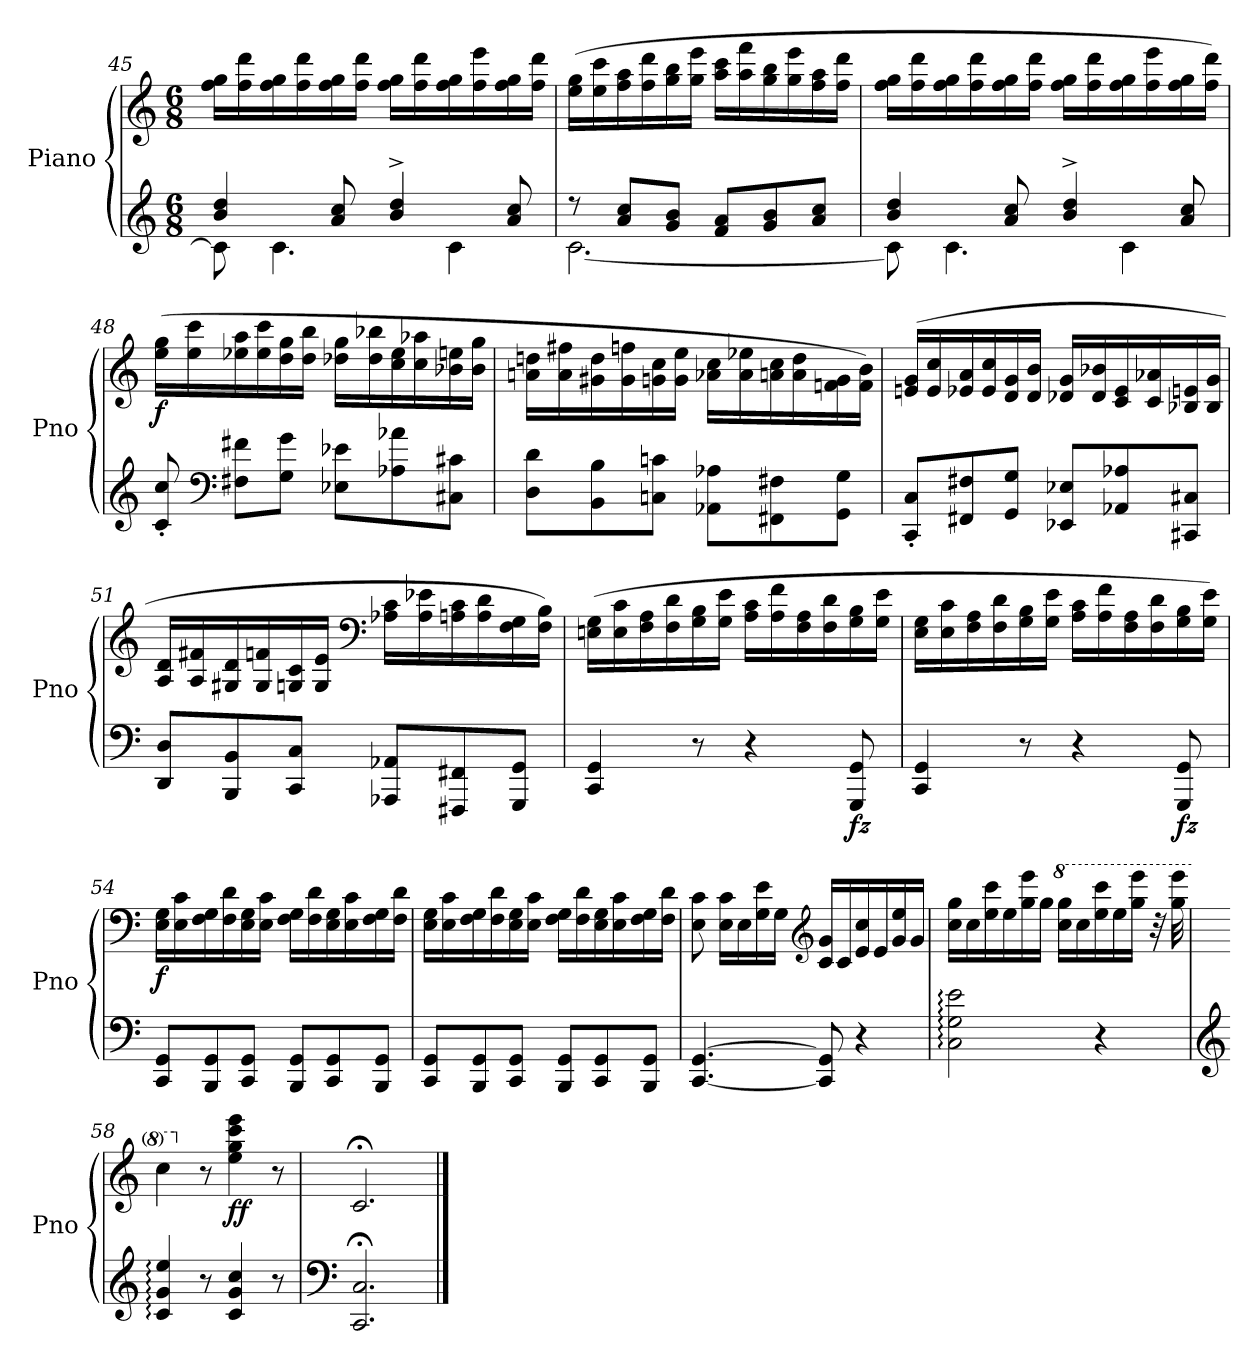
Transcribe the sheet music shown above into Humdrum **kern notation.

**kern	**kern	**dynam
*part1	*part1	*part1
*staff2	*staff1	*staff1/2
*I"Piano	*	*
*I'Pno	*	*
!!LO:LB:g=z
*clefG2	*clefG2	*
*k[]	*k[]	*
*M6/8	*M6/8	*
=45	=45	=45
*^	*	*
4b/ 4dd/	8c\]	16ff\ 16gg\LL	.
.	.	16ff\ 16ddd\	.
.	4.c\	16ff\ 16gg\	.
.	.	16ff\ 16ddd\	.
8a/ 8cc/	.	16ff\ 16gg\	.
.	.	16ff\ 16ddd\JJ	.
4b/^ 4dd/^	.	16ff\ 16gg\LL	.
.	.	16ff\ 16ddd\	.
.	4c\	16ff\ 16gg\	.
.	.	16ff\ 16eee\	.
8a/ 8cc/	.	16ff\ 16gg\	.
.	.	16ff\ 16ddd\JJ	.
=46	=46	=46	=46
8r	[2.c\	(>16ee\ 16gg\LL	.
.	.	16ee\ 16ccc\	.
8a/ 8cc/L	.	16ff\ 16aa\	.
.	.	16ff\ 16ddd\	.
8g/ 8b/J	.	16gg\ 16bb\	.
.	.	16gg\ 16eee\JJ	.
8f/ 8a/L	.	16aa\ 16ccc\LL	.
.	.	16aa\ 16fff\	.
8g/ 8b/	.	16gg\ 16bb\	.
.	.	16gg\ 16eee\	.
8a/ 8cc/J	.	16ff\ 16aa\	.
.	.	16ff\ 16ddd\JJ	.
=47	=47	=47	=47
4b/ 4dd/	8c\]	16ff\ 16gg\LL	.
.	.	16ff\ 16ddd\	.
.	4.c\	16ff\ 16gg\	.
.	.	16ff\ 16ddd\	.
8a/ 8cc/	.	16ff\ 16gg\	.
.	.	16ff\ 16ddd\JJ	.
4b/^ 4dd/^	.	16ff\ 16gg\LL	.
.	.	16ff\ 16ddd\	.
.	4c\	16ff\ 16gg\	.
.	.	16ff\ 16eee\	.
8a/ 8cc/	.	16ff\ 16gg\	.
.	.	16ff\ 16ddd\JJ)	.
*v	*v	*	*
!!LO:PB:g=z
=48	=48	=48
!	!	!LO:DY:b
8c/' 8cc/'	(>16ee\ 16gg\LL	f
.	16ee\ 16ccc\	.
*clefF4	*	*
8F#X\ 8f#X\L	16ee-X\ 16aa\	.
.	16ee-\ 16ccc\	.
8G\ 8g\J	16dd\ 16gg\	.
.	16dd\ 16bb\JJ	.
8E-X\ 8e-X\L	16dd-X\ 16gg\LL	.
.	16dd-\ 16bb-X\	.
8A-X\ 8a-X\	16cc\ 16ee-\	.
.	16cc\ 16aa-X\	.
8C#X\ 8c#X\J	16b-X\ 16een\	.
.	16b-\ 16gg\JJ	.
=49	=49	=49
8D\ 8d\L	16an\ 16ddn\LL	.
.	16a\ 16ff#X\	.
8BB\ 8B\	16g#X\ 16dd\	.
.	16g#\ 16ffn\	.
8Cn\ 8cn\J	16gn\ 16cc\	.
.	16g\ 16ee\JJ	.
8AA-X\ 8A-X\L	16a-X\ 16cc\LL	.
.	16a-\ 16ee-X\	.
8FF#X\ 8F#X\	16an\ 16cc\	.
.	16a\ 16dd\	.
8GG\ 8G\J	16fn\ 16g\	.
.	16f\ 16b\JJ)	.
=50	=50	=50
8CC/' 8C/'L	(>16en/ 16g/LL	.
.	16e/ 16cc/	.
8FF#X/ 8F#X/	16e-X/ 16a/	.
.	16e-/ 16cc/	.
8GG/ 8G/J	16d/ 16g/	.
.	16d/ 16b/JJ	.
8EE-X/ 8E-X/L	16d-X/ 16g/LL	.
.	16d-/ 16b-X/	.
8AA-X/ 8A-X/	16c/ 16e-/	.
.	16c/ 16a-X/	.
8CC#X/ 8C#X/J	16B-X/ 16en/	.
.	16B-/ 16g/JJ	.
!!LO:LB:g=z
=51	=51	=51
8DD/ 8D/L	16A/ 16d/LL	.
.	16A/ 16f#X/	.
8BBB/ 8BB/	16G#X/ 16d/	.
.	16G#/ 16fn/	.
8CC/ 8C/J	16Gn/ 16c/	.
.	16G/ 16e/JJ	.
*	*clefF4	*
8AAA-X/ 8AA-X/L	16A-X\ 16c\LL	.
.	16A-\ 16e-X\	.
8FFF#X/ 8FF#X/	16An\ 16c\	.
.	16A\ 16d\	.
8GGG/ 8GG/J	16F\ 16G\	.
.	16F\ 16B\JJ)	.
=52	=52	=52
4CC/ 4GG/	(>16En\ 16G\LL	.
.	16E\ 16c\	.
.	16F\ 16A\	.
.	16F\ 16d\	.
8r	16G\ 16B\	.
.	16G\ 16e\JJ	.
4r	16A\ 16c\LL	.
.	16A\ 16f\	.
.	16F\ 16A\	.
.	16F\ 16d\	.
!	!	!LO:DY:b=2
8GGG/ 8GG/	16G\ 16B\	fz
.	16G\ 16e\JJ	.
=53	=53	=53
4CC/ 4GG/	16E\ 16G\LL	.
.	16E\ 16c\	.
.	16F\ 16A\	.
.	16F\ 16d\	.
8r	16G\ 16B\	.
.	16G\ 16e\JJ	.
4r	16A\ 16c\LL	.
.	16A\ 16f\	.
.	16F\ 16A\	.
.	16F\ 16d\	.
!	!	!LO:DY:b=2
8GGG/ 8GG/	16G\ 16B\	fz
.	16G\ 16e\JJ)	.
!!LO:LB:g=z
=54	=54	=54
!	!	!LO:DY:b
8CC/ 8GG/L	16E\ 16G\LL	f
.	16E\ 16c\	.
8BBB/ 8GG/	16F\ 16G\	.
.	16F\ 16d\	.
8CC/ 8GG/J	16E\ 16G\	.
.	16E\ 16c\JJ	.
8BBB/ 8GG/L	16F\ 16G\LL	.
.	16F\ 16d\	.
8CC/ 8GG/	16E\ 16G\	.
.	16E\ 16c\	.
8BBB/ 8GG/J	16F\ 16G\	.
.	16F\ 16d\JJ	.
=55	=55	=55
8CC/ 8GG/L	16E\ 16G\LL	.
.	16E\ 16c\	.
8BBB/ 8GG/	16F\ 16G\	.
.	16F\ 16d\	.
8CC/ 8GG/J	16E\ 16G\	.
.	16E\ 16c\JJ	.
8BBB/ 8GG/L	16F\ 16G\LL	.
.	16F\ 16d\	.
8CC/ 8GG/	16E\ 16G\	.
.	16E\ 16c\	.
8BBB/ 8GG/J	16F\ 16G\	.
.	16F\ 16d\JJ	.
=56	=56	=56
[4.CC/ [4.GG/	8E\ 8c\	.
.	16E\ 16c\LL	.
.	16E\	.
.	16G\ 16e\	.
.	16G\JJ	.
*	*clefG2	*
8CC/] 8GG/]	16c/ 16g/LL	.
.	16c/	.
4r	16e/ 16cc/	.
.	16e/	.
.	16g/ 16ee/	.
.	16g/JJ	.
!!LO:LB:g=z
=57	=57	=57
2C\: 2G\: 2e\:	16cc\ 16gg\LL	.
.	16cc\	.
.	16ee\ 16ccc\	.
.	16ee\	.
.	16gg\ 16eee\	.
.	16gg\JJ	.
*	*8va	*
.	16ccc\ 16ggg\LL	.
.	16ccc\	.
4r	16eee\ 16cccc\	.
.	16eee\	.
.	16ggg\ 16eeee\JJ	.
.	32r	.
.	32ggg\ 32eeee\	.
=58	=58	=58
*clefG2	*	*
4c/: 4g/: 4ee/:	4ccc\	.
*	*X8va	*
8r	8r	.
!	!	!LO:DY:b
4c/ 4g/ 4cc/	4ee\ 4gg\ 4ccc\ 4eee\	ff
8r	8r	.
=59	=59	=59
*clefF4	*	*
2.CC/;< 2.C/;<	2.c;</	.
==	==	==
*-	*-	*-
